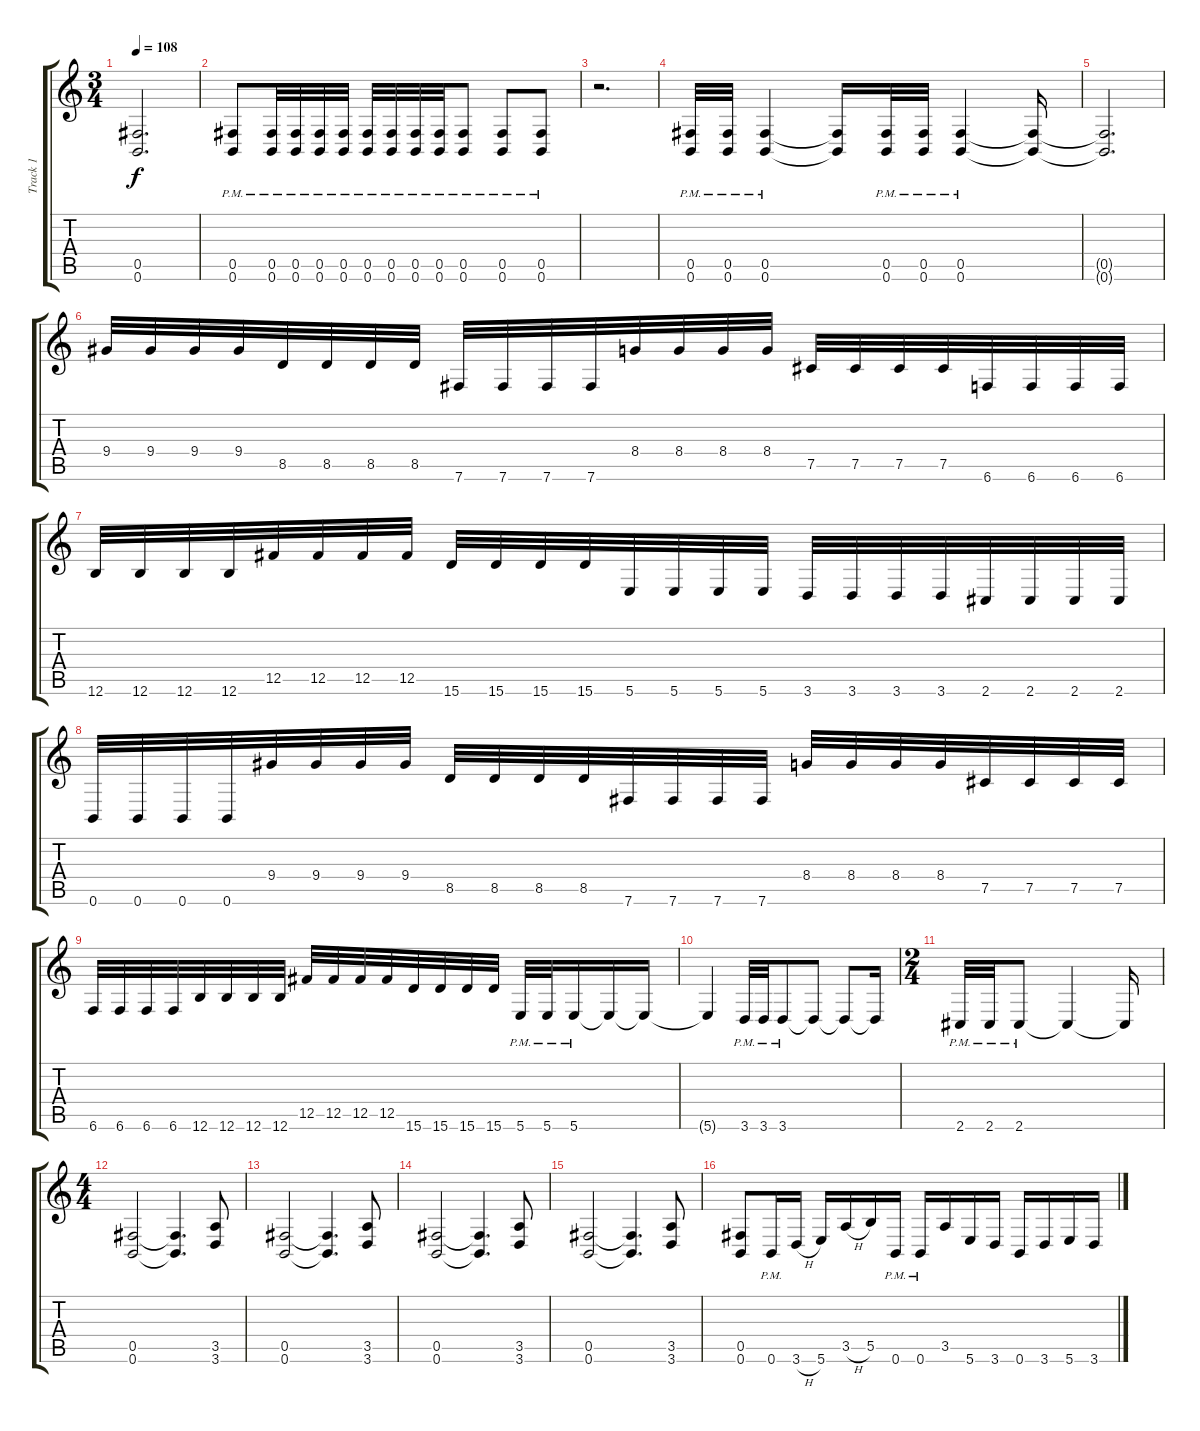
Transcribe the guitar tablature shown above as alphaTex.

\track ("Track 1" "Track 1") {instrument distortionguitar}
\staff {score tabs}
\tuning (Db4 Ab3 E3 B2 Gb2 B1) {hide}
\ts (3 4)
\tempo 108
\clef g2
\ks c
(0.5{t} 0.6{t}).2{d dy f} |
(0.5{pm} 0.6{pm}).8 (0.5{pm} 0.6{pm}).32 (0.5{pm} 0.6{pm}).32 (0.5{pm} 0.6{pm}).32 (0.5{pm} 0.6{pm}).32 (0.5{pm} 0.6{pm}).32 (0.5{pm} 0.6{pm}).32 (0.5{pm} 0.6{pm}).32 (0.5{pm} 0.6{pm}).32 (0.5{pm} 0.6{pm}).8 (0.5{pm} 0.6{pm}).8 (0.5{pm} 0.6{pm}).8 |
r.2{d} |
(0.5{pm} 0.6{pm}).32 (0.5{pm} 0.6{pm}).32 (0.5{pm} 0.6{pm}).4 (0.5{t} 0.6{t}).16 (0.5{pm} 0.6{pm}).32 (0.5{pm} 0.6{pm}).32 (0.5{pm} 0.6{pm}).4 (0.5{t} 0.6{t}).16 |
(0.5{t} 0.6{t}).2{d} |
9.4.32 9.4.32 9.4.32 9.4.32 8.5.32 8.5.32 8.5.32 8.5.32 7.6.32 7.6.32 7.6.32 7.6.32 8.4.32 8.4.32 8.4.32 8.4.32 7.5.32 7.5.32 7.5.32 7.5.32 6.6.32 6.6.32 6.6.32 6.6.32 |
12.6.32 12.6.32 12.6.32 12.6.32 12.5.32 12.5.32 12.5.32 12.5.32 15.6.32 15.6.32 15.6.32 15.6.32 5.6.32 5.6.32 5.6.32 5.6.32 3.6.32 3.6.32 3.6.32 3.6.32 2.6.32 2.6.32 2.6.32 2.6.32 |
0.6.32 0.6.32 0.6.32 0.6.32 9.4.32 9.4.32 9.4.32 9.4.32 8.5.32 8.5.32 8.5.32 8.5.32 7.6.32 7.6.32 7.6.32 7.6.32 8.4.32 8.4.32 8.4.32 8.4.32 7.5.32 7.5.32 7.5.32 7.5.32 |
6.6.32 6.6.32 6.6.32 6.6.32 12.6.32 12.6.32 12.6.32 12.6.32 12.5.32 12.5.32 12.5.32 12.5.32 15.6.32 15.6.32 15.6.32 15.6.32 5.6{pm}.32 5.6{pm}.32 5.6{pm}.16 5.6{t}.16 5.6{t}.16 |
5.6{t}.4 3.6{pm}.32 3.6{pm}.32 3.6{pm}.8 3.6{t}.8 3.6{t}.8 3.6{t}.16 |
\ts (2 4)
2.6{pm}.32 2.6{pm}.32 2.6{pm}.8 2.6{t}.4 2.6{t}.16 |
\ts (4 4)
(0.5 0.6).2 (0.5{t} 0.6{t}).4{d} (3.5 3.6).8 |
(0.5 0.6).2 (0.5{t} 0.6{t}).4{d} (3.5 3.6).8 |
(0.5 0.6).2 (0.5{t} 0.6{t}).4{d} (3.5 3.6).8 |
(0.5 0.6).2 (0.5{t} 0.6{t}).4{d} (3.5 3.6).8 |
(0.5 0.6).8 0.6{pm}.16 3.6{h}.16 5.6.16 3.5{h}.16 5.5.16 0.6{pm}.16 0.6{pm}.16 3.5.16 5.6.16 3.6.16 0.6.16 3.6.16 5.6.16 3.6.16
